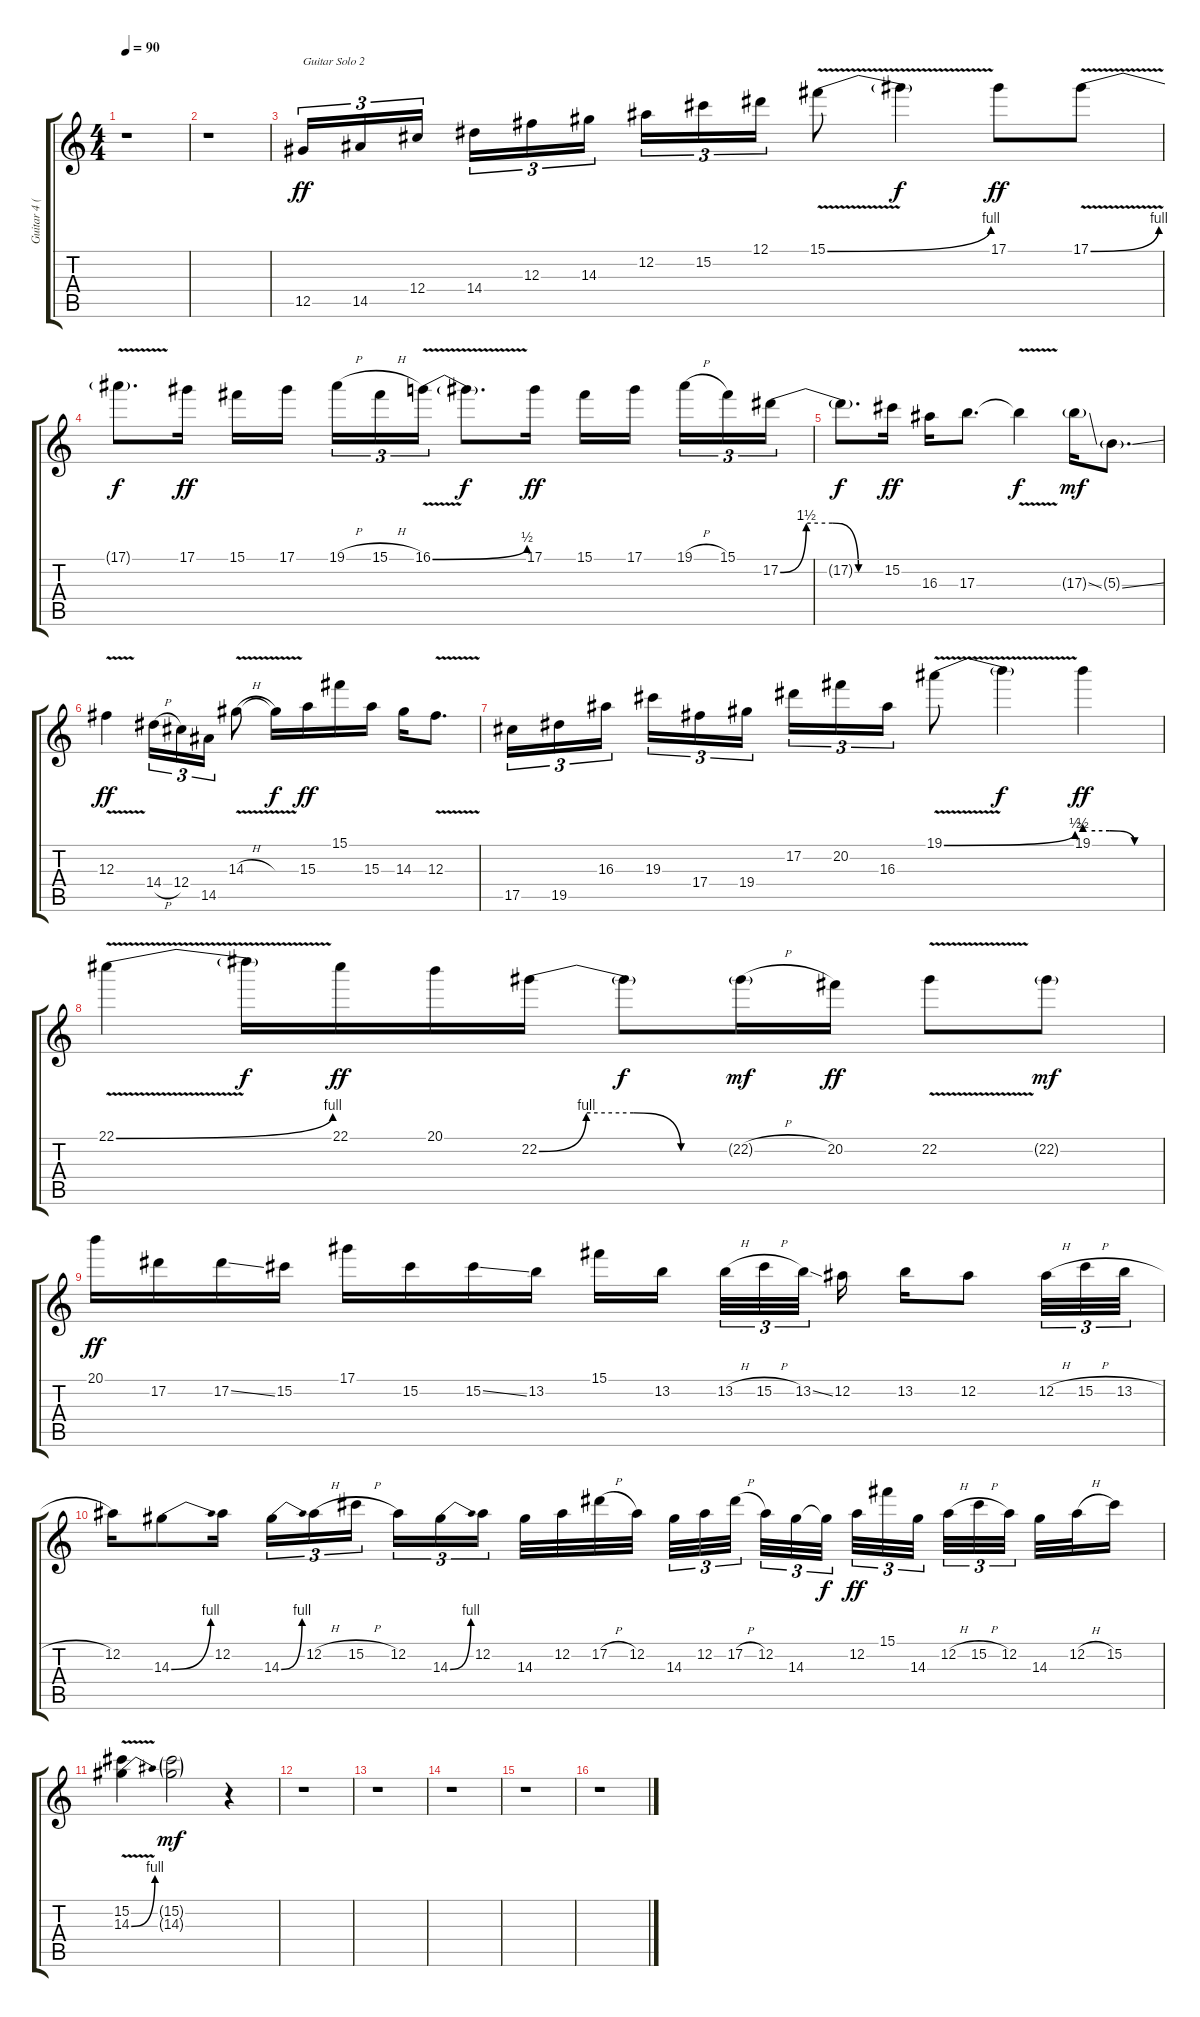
\track ("Guitar 4 (Marty Friedman's Solo)" "Guitar 4 (") {instrument distortionguitar}
\staff {score tabs}
\tuning (Eb4 Bb3 Gb3 Db3 Ab2 Eb2) {hide}
\ts (4 4)
\tempo 90
\clef g2
\ks c
r.1{dy ff} |
r.1 |
12.5.16{tu (3 2) txt "Guitar Solo 2"} 14.5.16{tu (3 2)} 12.4.16{tu (3 2)} 14.4.16{tu (3 2)} 12.3.16{tu (3 2)} 14.3.16{tu (3 2)} 12.2.16{tu (3 2)} 15.2.16{tu (3 2)} 12.1.16{tu (3 2)} 15.1{be (bend 0 0 60 4) v}.8 15.1{t}.4{dy f} 17.1.8{dy ff} 17.1{be (bend 0 0 60 4) v}.8 |
17.1{v t}.8{d dy f} 17.1.16{dy ff} 15.1.16 17.1.16 19.1{h}.16{tu (3 2)} 15.1{h}.16{tu (3 2)} 16.1{be (bend 0 0 60 2) v}.16{tu (3 2)} 16.1{t}.8{d dy f} 17.1.16{dy ff} 15.1.16 17.1.16 19.1{h}.16{tu (3 2)} 15.1.16{tu (3 2)} 17.2{be (custom 0 0 15 6 30 6 45 0 60 0)}.16{tu (3 2)} |
17.2{t}.8{d dy f} 15.2.16{dy ff} 16.3.16 17.3.8{d} 17.3{v t}.4{dy f} 17.3{ss g}.16{dy mf} 5.3{ss g}.8{d} |
12.3{v}.4{dy ff} 14.4{h}.16{tu (3 2)} 12.4.16{tu (3 2)} 14.5.16{tu (3 2)} 14.3{v h}.8 14.3{t}.16{dy f} 15.3.16{dy ff} 15.1.16 15.3.16 14.3.16 12.3{v}.8{d} |
17.5.16{tu (3 2)} 19.5.16{tu (3 2)} 16.3.16{tu (3 2)} 19.3.16{tu (3 2)} 17.4.16{tu (3 2)} 19.4.16{tu (3 2)} 17.2.16{tu (3 2)} 20.2.16{tu (3 2)} 16.3.16{tu (3 2)} 19.1{be (bend 0 0 60 2) v}.8 19.1{t}.4{dy f} 19.1{be (custom 0 2 20 2 40 0 60 0)}.4{dy ff} |
22.1{be (bend 0 0 60 4) v}.4 22.1{t}.16{dy f} 22.1.16{dy ff} 20.1.16 22.2{be (custom 0 0 15 4 30 4 45 0 60 0)}.16 22.2{t}.8{dy f} 22.2{h g}.16{dy mf} 20.2.16{dy ff} 22.2{v}.8 22.2{g}.8{dy mf} |
20.1.16{dy ff} 17.2.16 17.2{ss}.16 15.2.16 17.1.16 15.2.16 15.2{ss}.16 13.2.16 15.1.16 13.2.16 13.2{h}.32{tu (3 2)} 15.2{h}.32{tu (3 2)} 13.2{ss}.32{tu (3 2)} 12.2.16 13.2.16 12.2.8 12.2{h}.32{tu (3 2)} 15.2{h}.32{tu (3 2)} 13.2{h}.32{tu (3 2)} |
12.2.16 14.3{be (bend 0 0 60 4)}.8 12.2.16 14.3{be (bend 0 0 60 4)}.16{tu (3 2)} 12.2{h}.16{tu (3 2)} 15.2{h}.16{tu (3 2)} 12.2.16{tu (3 2)} 14.3{be (bend 0 0 60 4)}.16{tu (3 2)} 12.2.16{tu (3 2)} 14.3.32 12.2.32 17.2{h}.32 12.2.32 14.3.32{tu (3 2)} 12.2.32{tu (3 2)} 17.2{h}.32{tu (3 2)} 12.2.32{tu (3 2)} 14.3.32{tu (3 2)} 14.3{t}.32{tu (3 2) dy f} 12.2.32{tu (3 2) dy ff} 15.1.32{tu (3 2)} 14.3.32{tu (3 2)} 12.2{h}.32{tu (3 2)} 15.2{h}.32{tu (3 2)} 12.2.32{tu (3 2)} 14.3.32 12.2{h}.32 15.2.16 |
(15.2{v} 14.3{be (bend 0 0 60 4) v}).4 (15.2{g} 14.3{g}).2{dy mf} r.4 |
r.1 |
r.1 |
r.1 |
r.1 |
r.1
